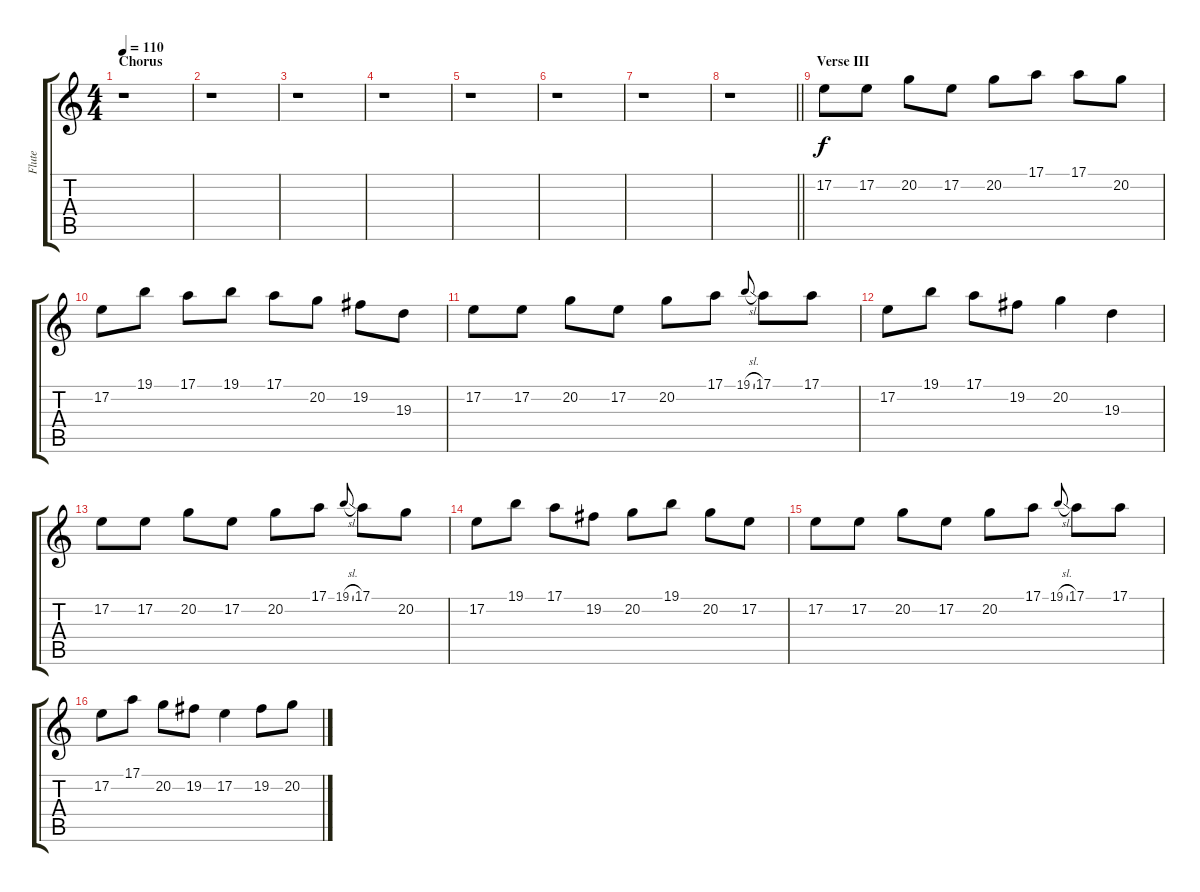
\track ("Flute" "Flute") {instrument flute}
\staff {score tabs}
\tuning (E4 B3 G3 D3 A2 E2) {hide}
\ts (4 4)
\section ("" "Chorus")
\tempo 110
\clef g2
\ks c
r.1{dy f} |
r.1 |
r.1 |
r.1 |
r.1 |
r.1 |
r.1 |
\barLineRight lightlight
r.1 |
\section ("" "Verse III")
17.2.8 17.2.8 20.2.8 17.2.8 20.2.8 17.1.8 17.1.8 20.2.8 |
17.2.8 19.1.8 17.1.8 19.1.8 17.1.8 20.2.8 19.2.8 19.3.8 |
17.2.8 17.2.8 20.2.8 17.2.8 20.2.8 17.1.8 19.1{sl}.8{gr onbeat} 17.1.8 17.1.8 |
17.2.8 19.1.8 17.1.8 19.2.8 20.2.4 19.3.4 |
17.2.8 17.2.8 20.2.8 17.2.8 20.2.8 17.1.8 19.1{sl}.8{gr onbeat} 17.1.8 20.2.8 |
17.2.8 19.1.8 17.1.8 19.2.8 20.2.8 19.1.8 20.2.8 17.2.8 |
17.2.8 17.2.8 20.2.8 17.2.8 20.2.8 17.1.8 19.1{sl}.8{gr onbeat} 17.1.8 17.1.8 |
17.2.8 17.1.8 20.2.8 19.2.8 17.2.4 19.2.8 20.2.8
